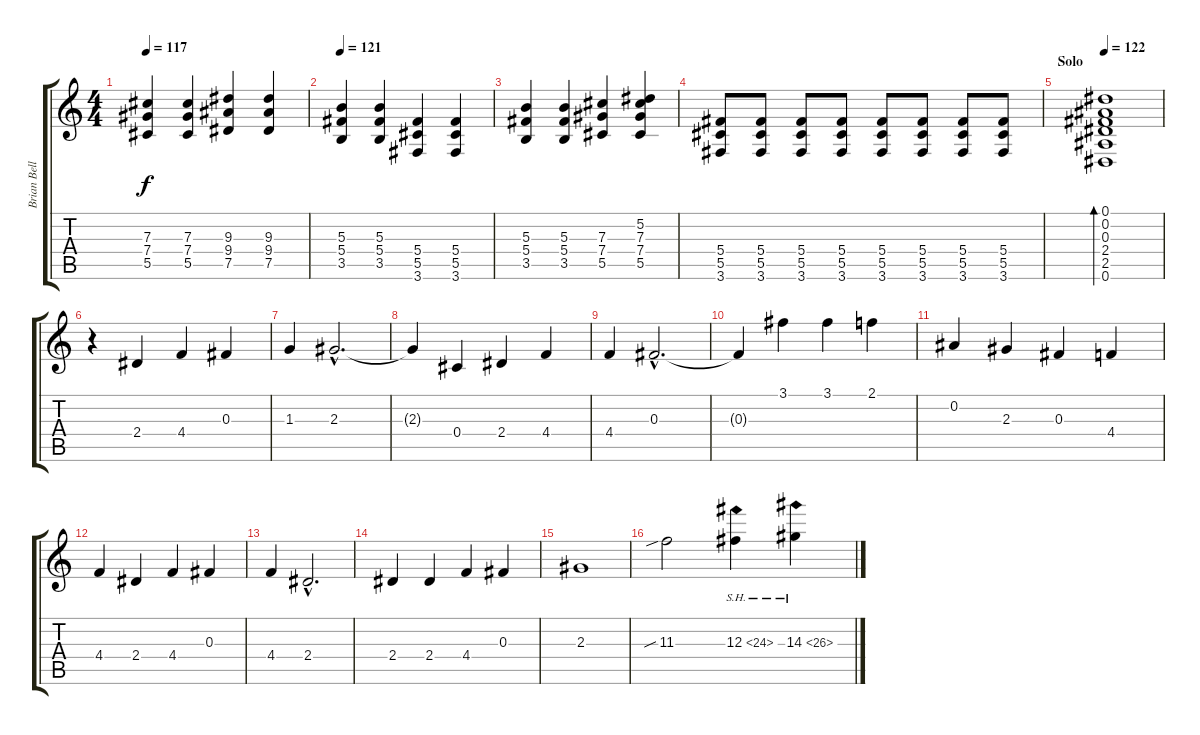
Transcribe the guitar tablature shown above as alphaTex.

\track ("Brian Bell" "Brian Bell") {instrument overdrivenguitar}
\staff {score tabs}
\tuning (Eb4 Bb3 Gb3 Db3 Ab2 Eb2) {hide}
\ts (4 4)
\tempo 117
\clef g2
\ks c
(7.3 7.4 5.5).4{dy f} (7.3 7.4 5.5).4 (9.3 9.4 7.5).4 (9.3 9.4 7.5).4 |
\tempo 121
(5.3 5.4 3.5).4 (5.3 5.4 3.5).4 (5.4 5.5 3.6).4 (5.4 5.5 3.6).4 |
(5.3 5.4 3.5).4 (5.3 5.4 3.5).4 (7.3 7.4 5.5).4 (5.2 7.3 7.4 5.5).4 |
(5.4 5.5 3.6).8 (5.4 5.5 3.6).8 (5.4 5.5 3.6).8 (5.4 5.5 3.6).8 (5.4 5.5 3.6).8 (5.4 5.5 3.6).8 (5.4 5.5 3.6).8 (5.4 5.5 3.6).8 |
\section ("" "Solo")
\tempo 122
(0.1 0.2 0.3 2.4 2.5 0.6).1{bd 30 volume 16 balance 11} |
r.4{balance 16} 2.4.4 4.4.4 0.3.4 |
1.3.4 2.3{hac}.2{d} |
2.3{t}.4 0.4.4 2.4.4 4.4.4 |
4.4.4 0.3{hac}.2{d} |
0.3{t}.4 3.1.4 3.1.4 2.1.4 |
0.2.4 2.3.4 0.3.4 4.4.4 |
4.4.4 2.4.4 4.4.4 0.3.4 |
4.4.4 2.4{hac}.2{d} |
2.4.4 2.4.4 4.4.4 0.3.4 |
2.3.1 |
11.3{sib}.2 12.3{sh 12}.4 14.3{sh 12}.4
